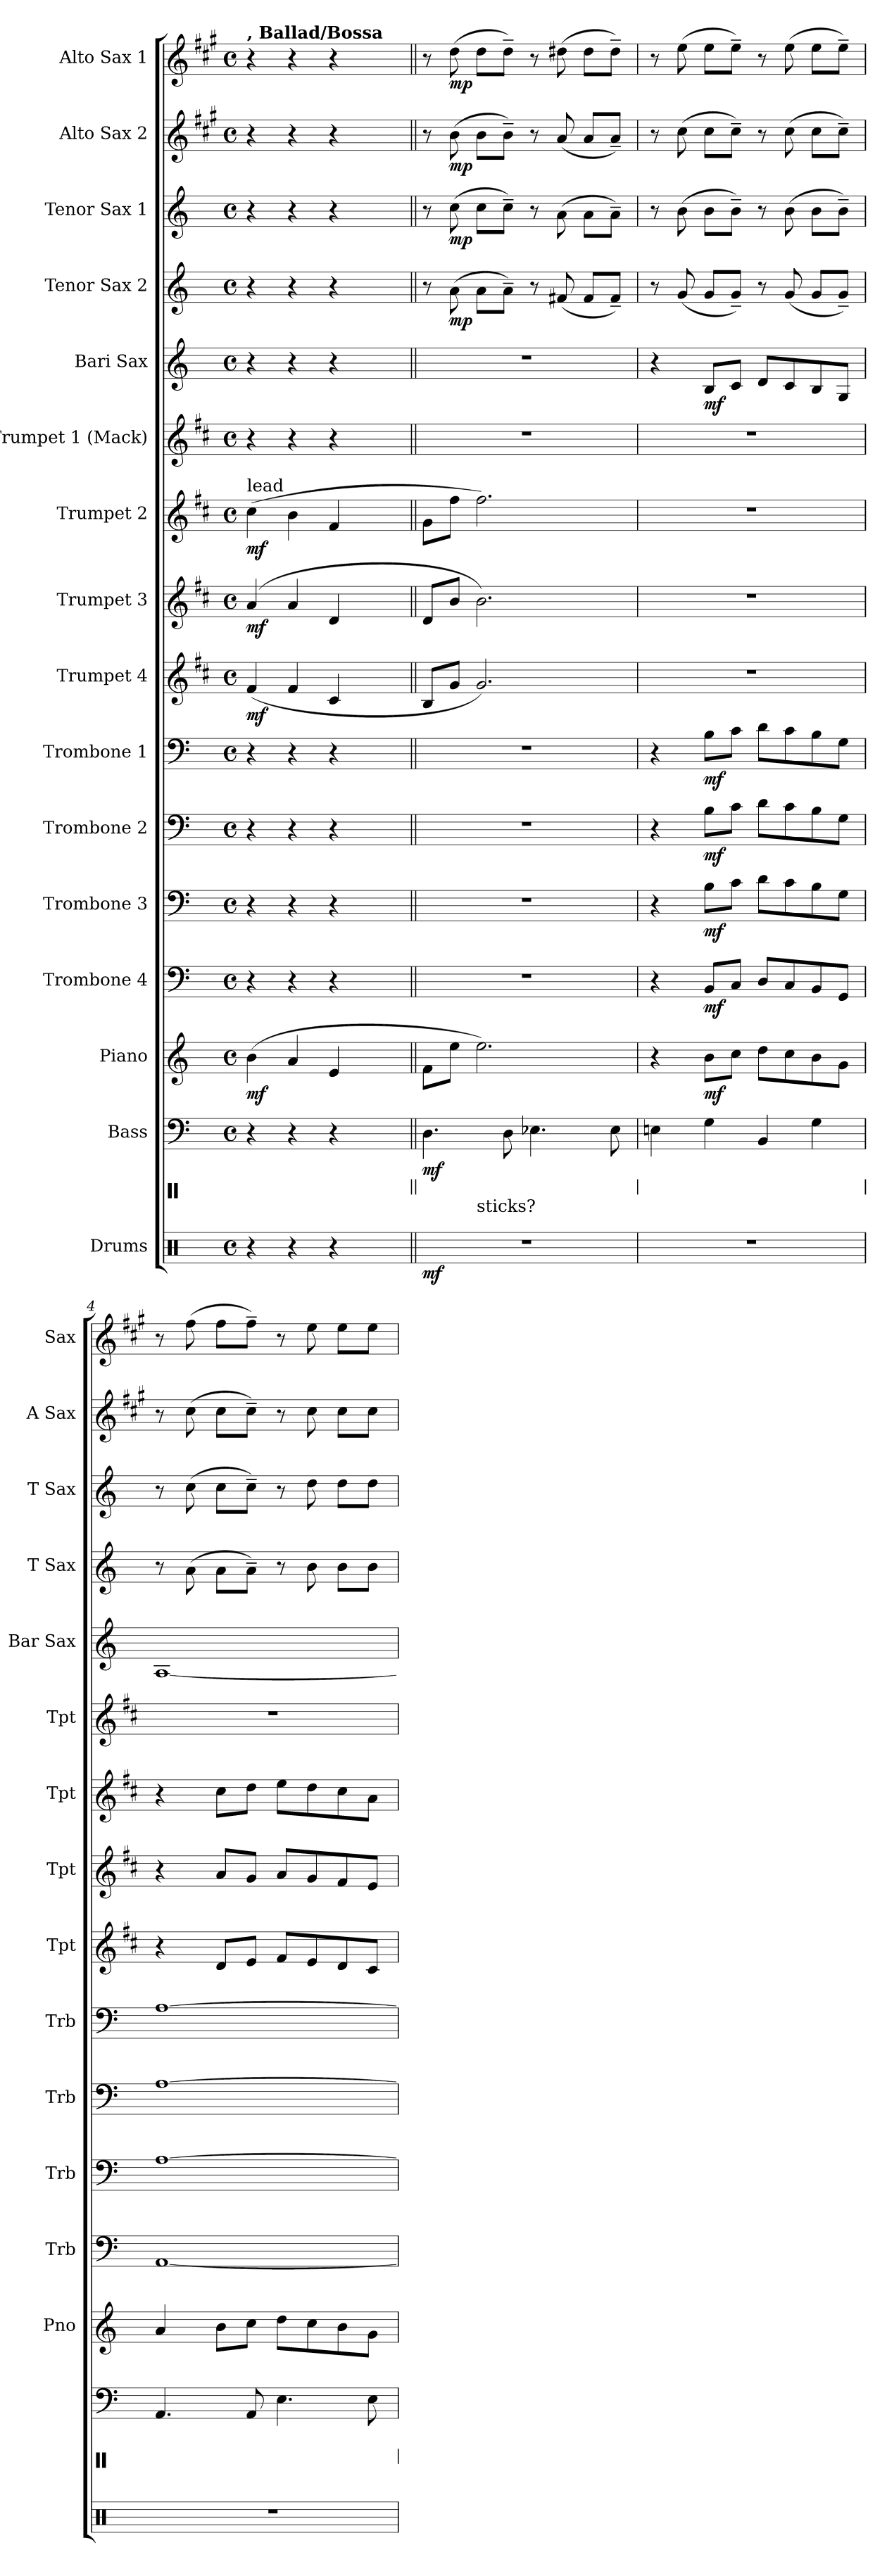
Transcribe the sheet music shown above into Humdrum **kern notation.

**kern	**dynam	**kern	**kern	**dynam	**kern	**dynam	**kern	**dynam	**kern	**dynam	**kern	**dynam	**kern	**dynam	**kern	**dynam	**kern	**dynam	**kern	**dynam	**kern	**kern	**dynam	**kern	**dynam	**kern	**dynam	**kern	**dynam	**kern	**dynam
*part17	*part17	*part16	*part15	*part15	*part14	*part14	*part13	*part13	*part12	*part12	*part11	*part11	*part10	*part10	*part9	*part9	*part8	*part8	*part7	*part7	*part6	*part5	*part5	*part4	*part4	*part3	*part3	*part2	*part2	*part1	*part1
*staff17	*staff17	*staff16	*staff15	*staff15	*staff14	*staff14	*staff13	*staff13	*staff12	*staff12	*staff11	*staff11	*staff10	*staff10	*staff9	*staff9	*staff8	*staff8	*staff7	*staff7	*staff6	*staff5	*staff5	*staff4	*staff4	*staff3	*staff3	*staff2	*staff2	*staff1	*staff1
*I"Drums	*	*	*I"Bass	*	*I"Piano	*	*I"Trombone 4	*	*I"Trombone 3	*	*I"Trombone 2	*	*I"Trombone 1	*	*I"Trumpet 4	*	*I"Trumpet 3	*	*I"Trumpet 2	*	*I"Trumpet 1 (Mack)	*I"Bari Sax	*	*I"Tenor Sax 2	*	*I"Tenor Sax 1	*	*I"Alto Sax 2	*	*I"Alto Sax 1	*
*	*	*	*	*	*I'Pno	*	*I'Trb	*	*I'Trb	*	*I'Trb	*	*I'Trb	*	*I'Tpt	*	*I'Tpt	*	*I'Tpt	*	*I'Tpt	*I'Bar Sax	*	*I'T Sax	*	*I'T Sax	*	*I'A Sax	*	*I'Sax	*
*	*	*stria0	*	*	*	*	*	*	*	*	*	*	*	*	*	*	*	*	*	*	*	*	*	*	*	*	*	*	*	*	*
*clefX	*	*clefX	*clefF4	*	*clefG2	*	*clefF4	*	*clefF4	*	*clefF4	*	*clefF4	*	*clefG2	*	*clefG2	*	*clefG2	*	*clefG2	*clefG2	*	*clefG2	*	*clefG2	*	*clefG2	*	*clefG2	*
*	*	*	*ITrd7c12	*	*	*	*	*	*	*	*	*	*	*	*ITrd1c2	*	*ITrd1c2	*	*ITrd1c2	*	*ITrd1c2	*ITrd12c21	*	*ITrd8c14	*	*ITrd8c14	*	*ITrd5c9	*	*ITrd5c9	*
*k[]	*	*k[]	*k[]	*	*k[]	*	*k[]	*	*k[]	*	*k[]	*	*k[]	*	*k[]	*	*k[]	*	*k[]	*	*k[]	*k[]	*	*k[]	*	*k[]	*	*k[]	*	*k[]	*
*C:	*	*C:	*C:	*	*C:	*	*C:	*	*C:	*	*C:	*	*C:	*	*C:	*	*C:	*	*C:	*	*C:	*C:	*	*C:	*	*C:	*	*C:	*	*C:	*
*M4/4	*	*	*M4/4	*	*M4/4	*	*M4/4	*	*M4/4	*	*M4/4	*	*M4/4	*	*M4/4	*	*M4/4	*	*M4/4	*	*M4/4	*M4/4	*	*M4/4	*	*M4/4	*	*M4/4	*	*M4/4	*
*met(c)	*	*	*met(c)	*	*met(c)	*	*met(c)	*	*met(c)	*	*met(c)	*	*met(c)	*	*met(c)	*	*met(c)	*	*met(c)	*	*met(c)	*met(c)	*	*met(c)	*	*met(c)	*	*met(c)	*	*met(c)	*
*MM80	*	*MM80	*MM80	*	*MM80	*	*MM80	*	*MM80	*	*MM80	*	*MM80	*	*MM80	*	*MM80	*	*MM80	*	*MM80	*MM80	*	*MM80	*	*MM80	*	*MM80	*	*MM80	*
=1	=1	=1	=1	=1	=1	=1	=1	=1	=1	=1	=1	=1	=1	=1	=1	=1	=1	=1	=1	=1	=1	=1	=1	=1	=1	=1	=1	=1	=1	=1	=1
!	!	!	!	!	!	!	!	!	!	!	!	!	!	!	!	!	!	!	!	!	!	!	!	!	!	!	!	!	!	!LO:TX:a:B:t=, Ballad/Bossa	!
!	!	!	!	!	!	!	!	!	!	!	!	!	!	!	!	!	!	!	!LO:TX:a:t=lead	!	!	!	!	!	!	!	!	!	!	!	!
!	!	!	!	!	!	!LO:DY:b	!	!	!	!	!	!	!	!	!	!LO:DY:b	!	!LO:DY:b	!	!LO:DY:b	!	!	!	!	!	!	!	!	!	!	!
4r	.	1ryy	4r	.	(>4b\	mf	4r	.	4r	.	4r	.	4r	.	(<4e/	mf	(4g/	mf	(>4b\	mf	4r	4r	.	4r	.	4r	.	4r	.	4r	.
4r	.	.	4r	.	4a/	.	4r	.	4r	.	4r	.	4r	.	4e/	.	4g/	.	4a\	.	4r	4r	.	4r	.	4r	.	4r	.	4r	.
4r	.	.	4r	.	4e/	.	4r	.	4r	.	4r	.	4r	.	4B/	.	4c/	.	4e/	.	4r	4r	.	4r	.	4r	.	4r	.	4r	.
4ryy	.	.	4ryy	.	4ryy	.	4ryy	.	4ryy	.	4ryy	.	4ryy	.	4ryy	.	4ryy	.	4ryy	.	4ryy	4ryy	.	4ryy	.	4ryy	.	4ryy	.	4ryy	.
=2||	=2||	=2||	=2||	=2||	=2||	=2||	=2||	=2||	=2||	=2||	=2||	=2||	=2||	=2||	=2||	=2||	=2||	=2||	=2||	=2||	=2||	=2||	=2||	=2||	=2||	=2||	=2||	=2||	=2||	=2||	=2||
!	!LO:DY:b	!	!	!LO:DY:b	!	!	!	!	!	!	!	!	!	!	!	!	!	!	!	!	!	!	!	!	!	!	!	!	!	!	!
*	*	*^	*	*	*	*	*	*	*	*	*	*	*	*	*	*	*	*	*	*	*	*	*	*	*	*	*	*	*	*	*
1r	mf	1ryy	4ryy	4.DD\	mf	8f\L	.	1r	.	1r	.	1r	.	1r	.	8A/L	.	8c/L	.	8f\L	.	1r	1r	.	8r	.	8r	.	8r	.	8r	.
!	!	!	!	!	!	!	!	!	!	!	!	!	!	!	!	!	!	!	!	!	!	!	!	!	!	!LO:DY:b	!	!LO:DY:b	!	!LO:DY:b	!	!LO:DY:b
.	.	.	.	.	.	8ee\J	.	.	.	.	.	.	.	.	.	8f/J	.	8a/J	.	8ee\J	.	.	.	.	(>8A\	mp	(>8c\	mp	(>8d\	mp	(>8f\	mp
!	!	!	!LO:TX:b:t=sticks?	!	!	!	!	!	!	!	!	!	!	!	!	!	!	!	!	!	!	!	!	!	!	!	!	!	!	!	!	!
.	.	.	2.ryy	.	.	2.ee\)	.	.	.	.	.	.	.	.	.	2.f/)	.	2.a\)	.	2.ee\)	.	.	.	.	8A\L	.	8c\L	.	8d\L	.	8f\L	.
.	.	.	.	8DD\	.	.	.	.	.	.	.	.	.	.	.	.	.	.	.	.	.	.	.	.	8A~>\J)	.	8c~>\J)	.	8d~>\J)	.	8f~>\J)	.
.	.	.	.	4.EE-X\	.	.	.	.	.	.	.	.	.	.	.	.	.	.	.	.	.	.	.	.	8r	.	8r	.	8r	.	8r	.
.	.	.	.	.	.	.	.	.	.	.	.	.	.	.	.	.	.	.	.	.	.	.	.	.	(<8F#X/	.	(>8A\	.	(<8c/	.	(>8f#X\	.
.	.	.	.	.	.	.	.	.	.	.	.	.	.	.	.	.	.	.	.	.	.	.	.	.	8F#/L	.	8A\L	.	8c/L	.	8f#\L	.
.	.	.	.	8EE-\	.	.	.	.	.	.	.	.	.	.	.	.	.	.	.	.	.	.	.	.	8F#~</J)	.	8A~>\J)	.	8c~</J)	.	8f#~>\J)	.
*	*	*v	*v	*	*	*	*	*	*	*	*	*	*	*	*	*	*	*	*	*	*	*	*	*	*	*	*	*	*	*	*	*
=3	=3	=3	=3	=3	=3	=3	=3	=3	=3	=3	=3	=3	=3	=3	=3	=3	=3	=3	=3	=3	=3	=3	=3	=3	=3	=3	=3	=3	=3	=3	=3
1r	.	1ryy	4EEni\	.	4r	.	4r	.	4r	.	4r	.	4r	.	1r	.	1r	.	1r	.	1r	4r	.	8r	.	8r	.	8r	.	8r	.
.	.	.	.	.	.	.	.	.	.	.	.	.	.	.	.	.	.	.	.	.	.	.	.	(<8G/	.	(>8B\	.	(>8e\	.	(>8g\	.
!	!	!	!	!	!	!LO:DY:b	!	!LO:DY:b	!	!LO:DY:b	!	!LO:DY:b	!	!LO:DY:b	!	!	!	!	!	!	!	!	!LO:DY:b	!	!	!	!	!	!	!	!
.	.	.	4GG\	.	8b\L	mf	8BB/L	mf	8B\L	mf	8B\L	mf	8B\L	mf	.	.	.	.	.	.	.	8BB/L	mf	8G/L	.	8B\L	.	8e\L	.	8g\L	.
.	.	.	.	.	8cc\J	.	8C/J	.	8c\J	.	8c\J	.	8c\J	.	.	.	.	.	.	.	.	8C/J	.	8G~</J)	.	8B~>\J)	.	8e~>\J)	.	8g~>\J)	.
.	.	.	4BBB/	.	8dd\L	.	8D/L	.	8d\L	.	8d\L	.	8d\L	.	.	.	.	.	.	.	.	8D/L	.	8r	.	8r	.	8r	.	8r	.
.	.	.	.	.	8cc\	.	8C/	.	8c\	.	8c\	.	8c\	.	.	.	.	.	.	.	.	8C/	.	(<8G/	.	(>8B\	.	(>8e\	.	(>8g\	.
.	.	.	4GG\	.	8b\	.	8BB/	.	8B\	.	8B\	.	8B\	.	.	.	.	.	.	.	.	8BB/	.	8G/L	.	8B\L	.	8e\L	.	8g\L	.
.	.	.	.	.	8g\J	.	8GG/J	.	8G\J	.	8G\J	.	8G\J	.	.	.	.	.	.	.	.	8GG/J	.	8G~</J)	.	8B~>\J)	.	8e~>\J)	.	8g~>\J)	.
=4	=4	=4	=4	=4	=4	=4	=4	=4	=4	=4	=4	=4	=4	=4	=4	=4	=4	=4	=4	=4	=4	=4	=4	=4	=4	=4	=4	=4	=4	=4	=4
1r	.	1ryy	4.AAA/	.	4a/	.	[1AA	.	[1A	.	[1A	.	[1A	.	4r	.	4r	.	4r	.	1r	[1AA	.	8r	.	8r	.	8r	.	8r	.
.	.	.	.	.	.	.	.	.	.	.	.	.	.	.	.	.	.	.	.	.	.	.	.	(>8A\	.	(>8c\	.	(>8e\	.	(>8a\	.
.	.	.	.	.	8b\L	.	.	.	.	.	.	.	.	.	8c/L	.	8g/L	.	8b\L	.	.	.	.	8A\L	.	8c\L	.	8e\L	.	8a\L	.
.	.	.	8AAA/	.	8cc\J	.	.	.	.	.	.	.	.	.	8d/J	.	8f/J	.	8cc\J	.	.	.	.	8A~>\J)	.	8c~>\J)	.	8e~>\J)	.	8a~>\J)	.
.	.	.	4.EE\	.	8dd\L	.	.	.	.	.	.	.	.	.	8e/L	.	8g/L	.	8dd\L	.	.	.	.	8r	.	8r	.	8r	.	8r	.
.	.	.	.	.	8cc\	.	.	.	.	.	.	.	.	.	8d/	.	8f/	.	8cc\	.	.	.	.	8B\	.	8d\	.	8e\	.	8g\	.
.	.	.	.	.	8b\	.	.	.	.	.	.	.	.	.	8c/	.	8e/	.	8b\	.	.	.	.	8B\L	.	8d\L	.	8e\L	.	8g\L	.
.	.	.	8EE\	.	8g\J	.	.	.	.	.	.	.	.	.	8B/J	.	8d/J	.	8g\J	.	.	.	.	8B\J	.	8d\J	.	8e\J	.	8g\J	.
=	=	=	=	=	=	=	=	=	=	=	=	=	=	=	=	=	=	=	=	=	=	=	=	=	=	=	=	=	=	=	=
*-	*-	*-	*-	*-	*-	*-	*-	*-	*-	*-	*-	*-	*-	*-	*-	*-	*-	*-	*-	*-	*-	*-	*-	*-	*-	*-	*-	*-	*-	*-	*-
